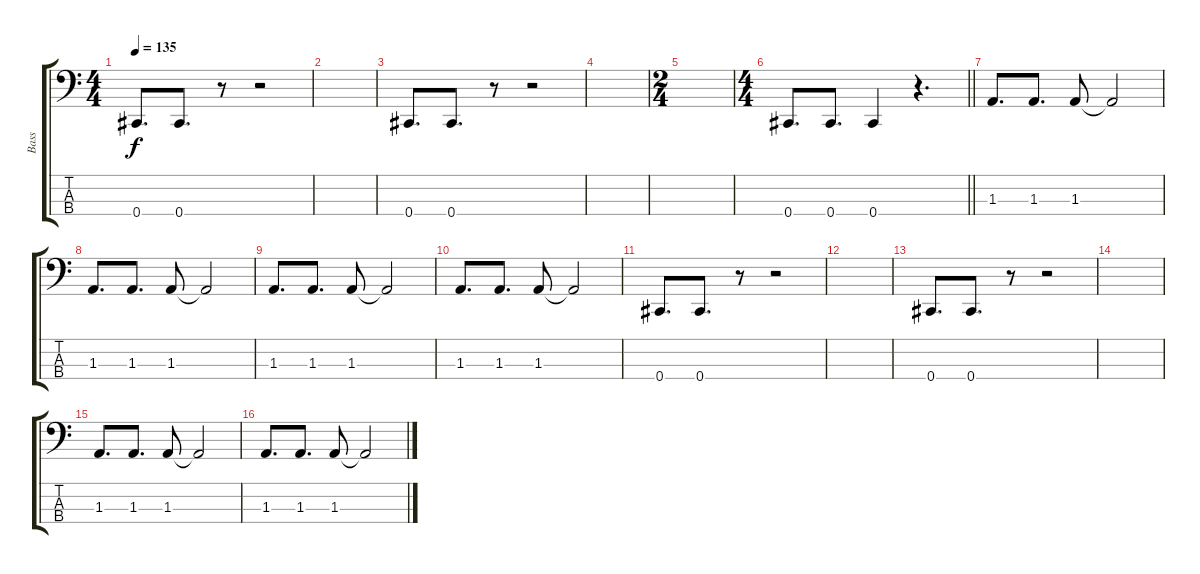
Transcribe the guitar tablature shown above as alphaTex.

\track ("Bass" "Bass") {instrument electricbassfinger}
\staff {score tabs}
\tuning (Gb2 Db2 Ab1 Db1) {hide}
\ts (4 4)
\tempo 135
\clef f4
\ks c
0.4.8{d dy f instrument electricbassfinger} 0.4.8{d} r.8 r.2 |
|
0.4.8{d} 0.4.8{d} r.8 r.2 |
|
\ts (2 4)
|
\ts (4 4)
\barLineRight lightlight
0.4.8{d} 0.4.8{d} 0.4.4 r.4{d} |
1.3.8{d} 1.3.8{d} 1.3.8 1.3{t}.2 |
1.3.8{d} 1.3.8{d} 1.3.8 1.3{t}.2 |
1.3.8{d} 1.3.8{d} 1.3.8 1.3{t}.2 |
1.3.8{d} 1.3.8{d} 1.3.8 1.3{t}.2 |
0.4.8{d} 0.4.8{d} r.8 r.2 |
|
0.4.8{d} 0.4.8{d} r.8 r.2 |
|
1.3.8{d} 1.3.8{d} 1.3.8 1.3{t}.2 |
1.3.8{d} 1.3.8{d} 1.3.8 1.3{t}.2
